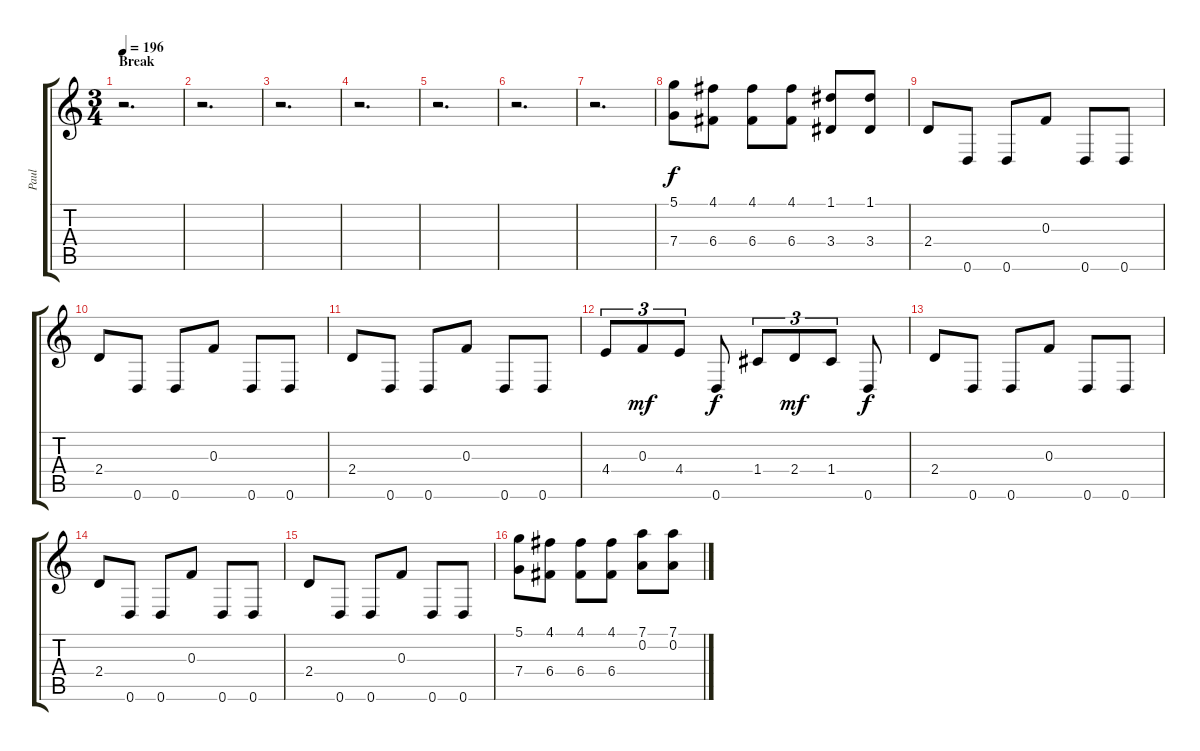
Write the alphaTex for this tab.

\track ("Paul" "Paul") {instrument distortionguitar}
\staff {score tabs}
\tuning (D4 A3 F3 C3 G2 D2) {hide}
\ts (3 4)
\section ("" "Break")
\tempo 196
\clef g2
\ks c
r.2{d dy f} |
r.2{d} |
r.2{d} |
r.2{d} |
r.2{d} |
r.2{d} |
r.2{d} |
(5.1 7.4).8 (4.1 6.4).8 (4.1 6.4).8 (4.1 6.4).8 (1.1 3.4).8 (1.1 3.4).8 |
2.4.8 0.6.8 0.6.8 0.3.8 0.6.8 0.6.8 |
2.4.8 0.6.8 0.6.8 0.3.8 0.6.8 0.6.8 |
2.4.8 0.6.8 0.6.8 0.3.8 0.6.8 0.6.8 |
4.4.8{tu (3 2)} 0.3.8{tu (3 2) dy mf} 4.4.8{tu (3 2)} 0.6.8{dy f} 1.4.8{tu (3 2)} 2.4.8{tu (3 2) dy mf} 1.4.8{tu (3 2)} 0.6.8{dy f} |
2.4.8 0.6.8 0.6.8 0.3.8 0.6.8 0.6.8 |
2.4.8 0.6.8 0.6.8 0.3.8 0.6.8 0.6.8 |
2.4.8 0.6.8 0.6.8 0.3.8 0.6.8 0.6.8 |
(5.1 7.4).8 (4.1 6.4).8 (4.1 6.4).8 (4.1 6.4).8 (7.1 0.2).8 (7.1 0.2).8
